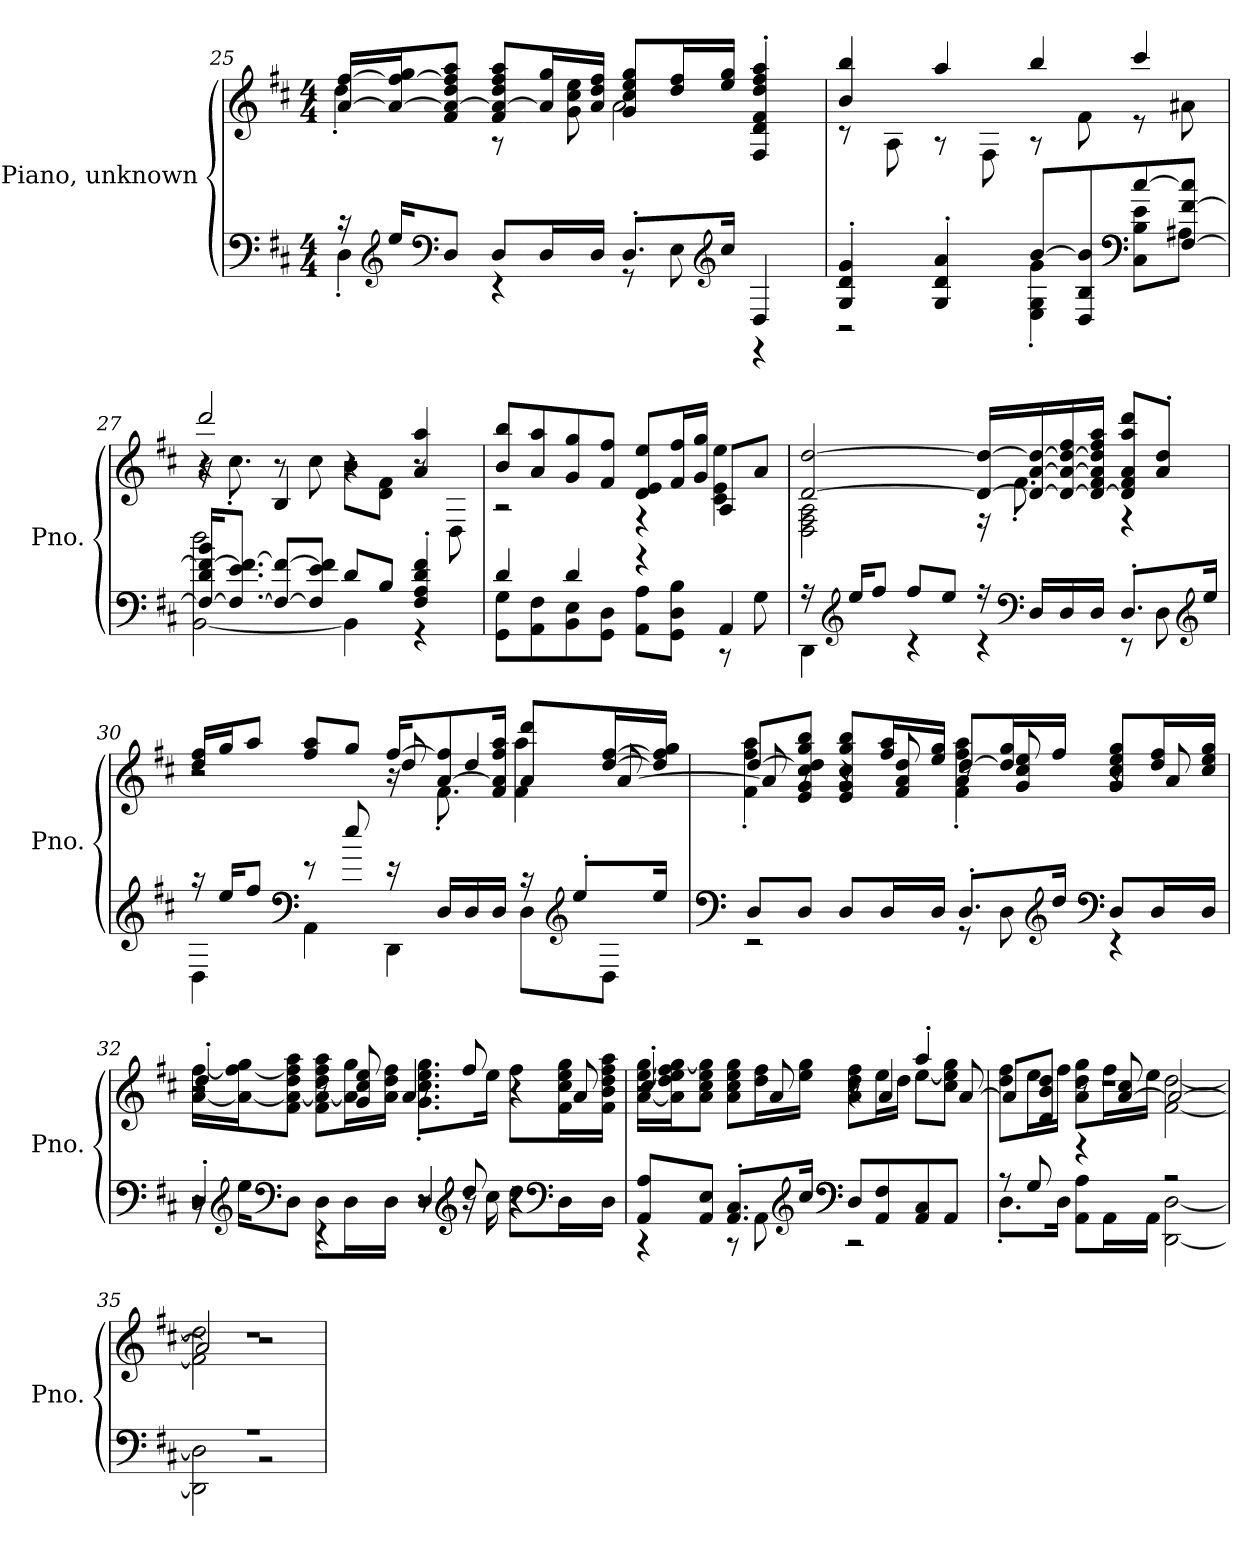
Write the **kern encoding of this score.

**kern	**kern
*part1	*part1
*staff2	*staff1
*I"Piano, unknown	*
*I'Pno.	*
!!LO:LB:g=z
*clefF4	*clefG2
*k[f#c#]	*k[f#c#]
*M4/4	*M4/4
=25	=25
*^	*^
16r	4D'\	[16a/ [16ff#/LL	4dd'\
*clefG2	*	*	*
16ee/KL	.	16a/_ 16ff#/_ 16gg/J	.
*clefF4	*	*	*
8D/J	.	8f#/ 8a/_ 8dd/ 8ff#/] 8aa/J	.
8D/L	4r	8f#/ 8a/_ 8dd/ 8ff#/ 8aa/L	8r
16D/L	.	16a/] 16gg/L	8g\ 8cc#\ 8ee\
16D/JJ	.	16a/ 16dd/ 16ff#/JJ	.
8.D'/L	8r	8g/ 8cc#/ 8ee/ 8gg/L	2a\
.	8E\	16dd/ 16ff#/L	.
*clefG2	*	*	*
16cc#/Jk	.	16ee/ 16gg/JJ	.
4D/	4r	4F#/' 4d/' 4f#/' 4dd/' 4ff#/' 4aa/'	.
=26	=26	=26	=26
4G/' 4d/' 4g/'	2r	4b/ 4bb/	8r
.	.	.	8A\
4G/' 4d/' 4a/'	.	4aa/	8r
.	.	.	8F#\
[8b/L	4E\' 4G\' 4g\'	4bb/	8r
8D/ 8B/ 8b/]	.	.	8f#\
*clefF4	*	*	*
[8cc#/	8C#\ 8B\ 8e\L	4ccc#/	8r
[8F#/ [8f#/ 8cc#/]J	8A#X\J	.	8a#X\
=27	=27	=27	=27
*	*	*	*^
16F#/_ 16d/ 16f#/_ 16b/KL	[2BB\ 2dd\	2ddd/	16r	4r
8.F#/_ 8.e/ 8.f#/_J	.	.	8.cc#'\	.
8F#/_ 8f#/_L	.	.	8r	4B/
8F#/] 8e/ 8f#/]J	.	.	8cc#\	.
8d/L	4BB\]	4r	8b\L	2r
8B/J	.	.	8d\ 8f#\J	.
4F#/' 4A/' 4d/' 4f#/'	4r	4a/ 4aa/	8r	.
.	.	.	8D\	.
*	*	*	*v	*v
!!LO:PB:g=z
=28	=28	=28	=28
4d/	8GG\ 8G\L	8b/ 8bb/L	2r
.	8AA\ 8F#\	8a/ 8aa/	.
4d/	8BB\ 8E\	8g/ 8gg/	.
.	8GG\ 8D\J	8f#/ 8ff#/J	.
4r	8AA\ 8A\L	8d/ 8e/ 8ee/L	4r
.	8GG\ 8D\ 8B\J	16f#/ 16ff#/L	.
.	.	16g/ 16gg/JJ	.
4AA/	8r	8A/L	4c#\ 4e\ 4ee\
.	8G\	8a/J	.
=29	=29	=29	=29
16r	4DD\	[2d/ [2dd/	2D\ 2F#\ 2A\
*clefG2	*	*	*
16ee/KL	.	.	.
8ff#/J	.	.	.
8ff#/L	4r	.	.
8ee/J	.	.	.
16r	4r	16d/_ 16dd/_LL	16r
*clefF4	*	*	*
16D/LL	.	16d/_ [16a/ 16dd/_	8.f#'\
16D/	.	16d/_ 16a/_ 16dd/_ 16ff#/	.
16D/JJ	.	16d/_ 16f#/ 16a/] 16dd/] 16ff#/ 16aa/JJ	.
8.D'/L	8r	8d/] 8f#/ 8a/ 8aa/ 8ddd/L	4r
.	8D\	8a/' 8dd/'J	.
*clefG2	*	*	*
16ee/Jk	.	.	.
!!LO:LB:g=z
=30	=30	=30	=30
*	*	*	*^
16r	4D\	16dd/ 16ff#/LL	2r	2r
16ee/KL	.	16gg/J	.	.
8ff#/J	.	8aa/J	.	.
*clefF4	*	*	*	*
8r	4AA\	8ff#/ 8aa/L	.	.
8ee/	.	8gg/J	.	.
16r	4DD\	[16ff#/KL	16r	8dd/
16D/LL	.	[8a/ 8ff#/]	8.f#'\	.
16D/	.	.	.	4dd/
16D/JJ	.	16f#/ 16a/] 16ff#/ 16aa/Jk	.	.
16r	8D\L	8a/ 8ddd/L	4f#\ 4aa\	.
*clefG2	*	*	*	*
8ee'/L	.	.	.	.
.	8D\J	[16dd/ [16ff#/L	.	[8a/
16ee/Jk	.	16dd/] 16ff#/] 16gg/JJ	.	.
=31	=31	=31	=31	=31
*clefF4	*	*	*	*
8D/L	2r	[8dd/L	4f#\' 4ff#\' 4aa\'	8a/]
8D/J	.	8e/ 8g/ 8cc#/ 8dd/] 8gg/ 8bb/J	.	8r
8D/L	.	8e/ 8g/ 8cc#/ 8gg/ 8bb/L	4r	8r
16D/L	.	16ff#/ 16aa/L	.	8f#/ 8a/ 8dd/
16D/JJ	.	16ee/ 16gg/JJ	.	.
8.D'/L	8r	[8dd/L	4f#\' 4a\' 4ff#\' 4aa\'	8r
.	8D\	16dd/] 16gg/L	.	8g/ 8cc#/ 8ee/
*clefG2	*	*	*	*
16dd/Jk	.	16ff#/JJ	.	.
*clefF4	*	*	*	*
8D/L	4r	8g/ 8cc#/ 8ee/ 8gg/L	4r	8r
16D/L	.	16dd/ 16ff#/L	.	8a/
16D/JJ	.	16cc#/ 16ee/ 16gg/JJ	.	.
!!LO:LB:g=z	!!	!!
=32	=32	=32	=32	=32
*	*^	*	*	*
2r	16r	4D'/	2r	[16a\ [16ff#\LL	4dd'/
*clefG2	*	*	*	*	*
.	16ee\KL	.	.	16a\_ 16ff#\_ 16gg\J	.
*clefF4	*	*	*	*	*
.	8D\J	.	.	8f#\ 8a\_ 8dd\ 8ff#\] 8aa\J	.
.	8D\L	4r	.	8f#\ 8a\_ 8dd\ 8ff#\ 8aa\L	8r
.	16D\L	.	.	16a\] 16gg\L	8g/ 8cc#/ 8ee/
.	16D\JJ	.	.	16a\ 16dd\ 16ff#\JJ	.
8r	8r	4D/	8r	8.g\' 8.cc#\' 8.ee\' 8.gg\'L	4.a/
*clefG2	*	*	*	*	*
8dd/	16r	.	8ff#/	.	.
.	16cc#\	.	.	16ee\Jk	.
4r	8dd\L	4r	4r	8ff#\L	.
*clefF4	*	*	*	*	*
.	16D\L	.	.	16f#\ 16cc#\ 16ee\ 16gg\L	8a/
.	16D\JJ	.	.	16f#\ 16b\ 16dd\ 16ff#\ 16aa\JJ	.
*	*v	*v	*	*	*
=33	=33	=33	=33	=33
8AA/ 8A/L	4r	2r	[16a\ [16ee\ [16gg\LL	4cc#'/
.	.	.	16a\] 16dd\ 16ee\] 16ff#\ 16gg\_J	.
8AA/ 8E/J	.	.	8a\ 8cc#\ 8ee\ 8gg\]J	.
8.AA/' 8.C#/'L	8r	.	8a\ 8cc#\ 8ee\ 8gg\L	8r
.	8AA\	.	16dd\ 16ff#\L	8a/
*clefG2	*	*	*	*
16cc#/Jk	.	.	16ee\ 16gg\JJ	.
*clefF4	*	*	*	*
8D/L	2r	4r	8a\ 8dd\ 8ff#\L	8r
8AA/ 8F#/	.	.	16ee\L	4a/
.	.	.	16dd\JJ	.
8AA/ 8C#/	.	4aa'/	[8ee\L	.
8AA/J	.	.	8cc#\ 8ee\] 8gg\J	[8a/
!!LO:LB:g=z	!!	!!
=34	=34	=34	=34	=34
8r	8.D'\L	1r	8dd\ 8ff#\L	8a/L]
8G/	.	.	16ee\L	8d/ 8b/ 8dd/J
.	16D\Jk	.	16ff#\JJ	.
4r	8AA\ 8A\L	.	8a\ 8dd\ 8gg\L	8r
.	16AA\L	.	16ff#\L	[8a/ 8cc#/
.	16AA\JJ	.	16ee\JJ	.
2r	[2DD\ [2D\	.	[2f#\ [2dd\	2a/_
=35	=35	=35	=35	=35
1r	2DD\] 2D\]	1r	2f#\] 2dd\]	2a/]
.	2r	.	2r	2r
*v	*v	*	*	*
*	*v	*v	*v
=	=
*-	*-
